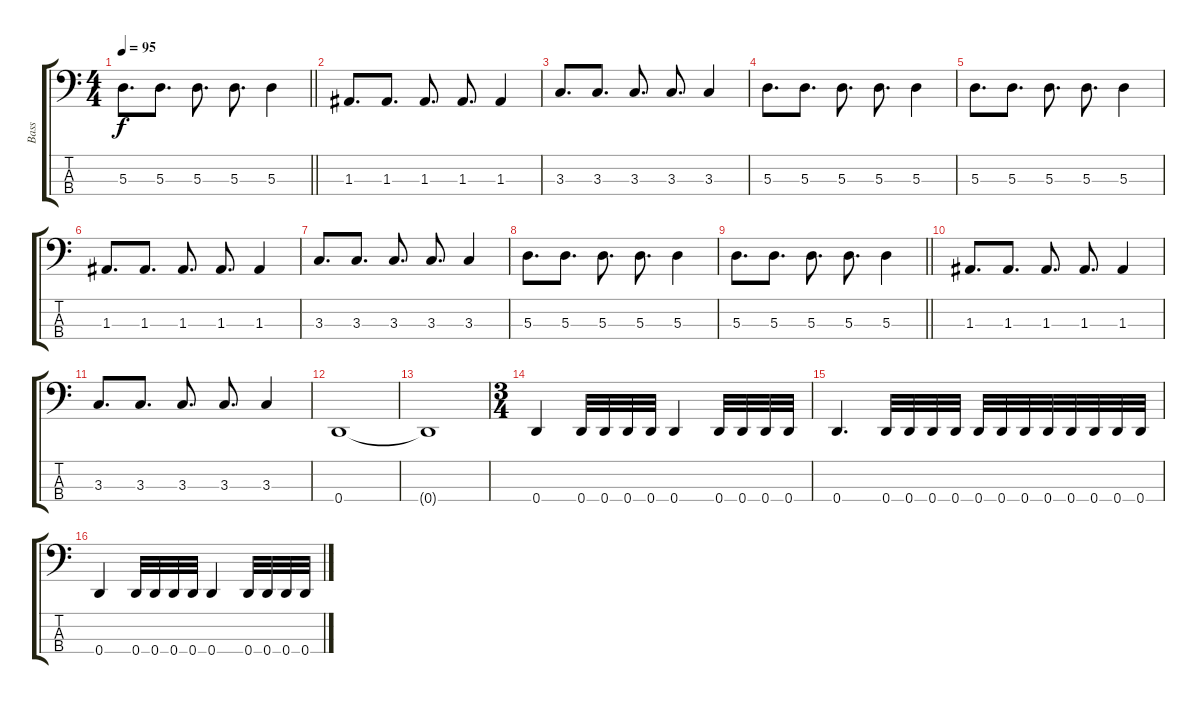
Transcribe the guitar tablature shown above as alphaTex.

\track ("Bass" "Bass") {instrument electricbasspick}
\staff {score tabs}
\tuning (G2 D2 A1 D1) {hide}
\ts (4 4)
\tempo 95
\clef f4
\barLineRight lightlight
\ks c
5.3.8{d dy f} 5.3.8{d} 5.3.8{d} 5.3.8{d} 5.3.4 |
1.3.8{d} 1.3.8{d} 1.3.8{d} 1.3.8{d} 1.3.4 |
3.3.8{d} 3.3.8{d} 3.3.8{d} 3.3.8{d} 3.3.4 |
5.3.8{d} 5.3.8{d} 5.3.8{d} 5.3.8{d} 5.3.4 |
5.3.8{d} 5.3.8{d} 5.3.8{d} 5.3.8{d} 5.3.4 |
1.3.8{d} 1.3.8{d} 1.3.8{d} 1.3.8{d} 1.3.4 |
3.3.8{d} 3.3.8{d} 3.3.8{d} 3.3.8{d} 3.3.4 |
5.3.8{d} 5.3.8{d} 5.3.8{d} 5.3.8{d} 5.3.4 |
\barLineRight lightlight
5.3.8{d} 5.3.8{d} 5.3.8{d} 5.3.8{d} 5.3.4 |
1.3.8{d} 1.3.8{d} 1.3.8{d} 1.3.8{d} 1.3.4 |
3.3.8{d} 3.3.8{d} 3.3.8{d} 3.3.8{d} 3.3.4 |
0.4.1 |
0.4{t}.1 |
\ts (3 4)
0.4.4 0.4.32 0.4.32 0.4.32 0.4.32 0.4.4 0.4.32 0.4.32 0.4.32 0.4.32 |
0.4.4{d} 0.4.32 0.4.32 0.4.32 0.4.32 0.4.32 0.4.32 0.4.32 0.4.32 0.4.32 0.4.32 0.4.32 0.4.32 |
0.4.4 0.4.32 0.4.32 0.4.32 0.4.32 0.4.4 0.4.32 0.4.32 0.4.32 0.4.32
